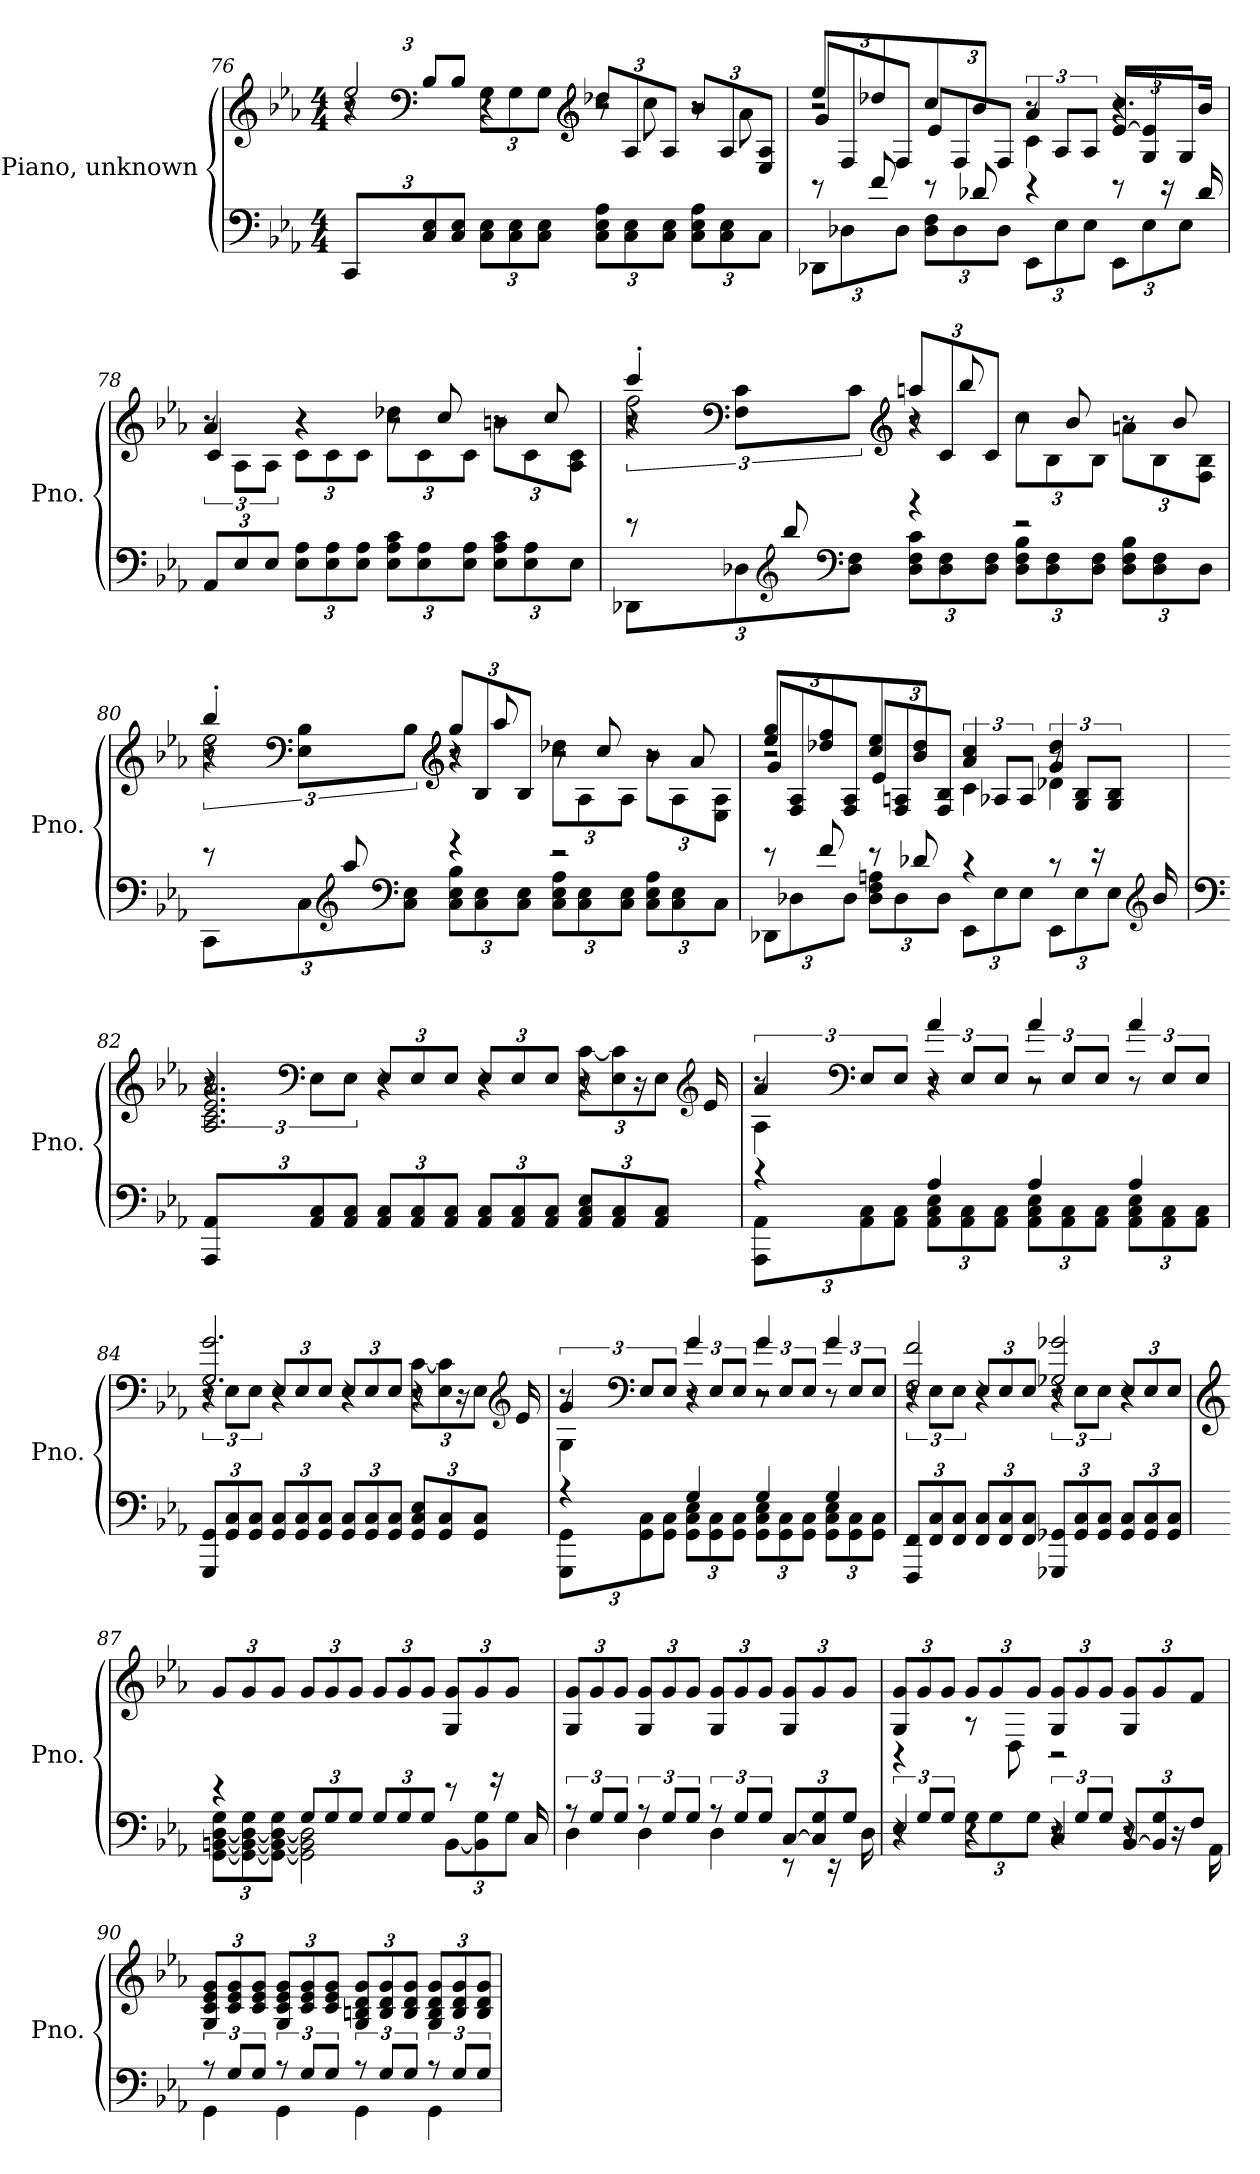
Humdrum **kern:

**kern	**kern
*part1	*part1
*staff2	*staff1
*I"Piano, unknown	*
*I'Pno.	*
*clefF4	*clefG2
*k[b-e-a-]	*k[b-e-a-]
*M4/4	*M4/4
*Xbrackettup	*
=76	=76
*	*^
*	*	*^
12CC/L	2ee-/	4r	12r
*	*clefF4	*	*
12C/ 12E-/	.	.	12B-/L
12C/ 12E-/J	.	.	12B-/J
*	*	*Xbrackettup	*
12C\ 12E-\L	.	12G\L	4r
12C\ 12E-\	.	12G\	.
12C\ 12E-\J	.	12G\J	.
*	*clefG2	*	*
12C\ 12E-\ 12A-\L	2r	8r	12dd-X/L
12C\ 12E-\	.	.	12A-/
.	.	8cc\	.
12C\ 12E-\J	.	.	12A-/J
12C\ 12E-\ 12A-\L	.	8r	12b-/L
12C\ 12E-\	.	.	12A-/
.	.	8a-\	.
12C\J	.	.	12E-/ 12A-/J
!!LO:LB:g=z	!!	!!
=77	=77	=77	=77
*^	*	*	*
8r	12DD-X\L	8ee-/L	2r	12g/L
.	12D-X\	.	.	12F/
8f/	.	8dd-X/	.	.
.	12D-\J	.	.	12F/J
8r	12D-\ 12F\L	8cc/	.	12e-/L
.	12D-\	.	.	12F/
8d-X/	.	8b-/J	.	.
.	12D-\J	.	.	12F/J
*	*	*	*	*brackettup
4r	12EE-\L	4a-/	4c\	12r
.	12E-\	.	.	12A-/L
.	12E-\J	.	.	12A-/J
*	*	*	*	*Xbrackettup
8r	12EE-\L	8.cc/L	4r	[12e-/L
.	12E-\	.	.	12G/ 12e-/]
16r	.	.	.	.
.	12E-\J	.	.	12G/J
16d-/	.	16b-/Jk	.	.
*v	*v	*	*	*
=78	=78	=78	=78
*	*	*brackettup	*
12AA-/L	4a-/	12r	4c/
12E-/	.	12A-\L	.
12E-/J	.	12A-\J	.
*	*	*Xbrackettup	*
12E-\ 12A-\L	4r	12c\L	4r
12E-\ 12A-\	.	12c\	.
12E-\ 12A-\J	.	12c\J	.
12E-\ 12A-\ 12c\L	8r	12dd-X\L	2r
12E-\ 12A-\	.	12c\	.
.	8cc/	.	.
12E-\ 12A-\J	.	12c\J	.
12E-\ 12A-\ 12c\L	8r	12bn\L	.
12E-\ 12A-\	.	12c\	.
.	8cc/	.	.
12E-\J	.	12A-\ 12c\J	.
!!LO:PB:g=z
=79	=79	=79	=79
*^	*	*	*^
*	*	*	*	*	*brackettup
8r	12DD-X\L	4r	2ff\	4ccc'/	12r
*	*	*clefF4	*	*	*
.	12D-X\	.	.	.	12F\ 12c\L
*clefG2	*	*	*	*	*
8bb-/	.	.	.	.	.
*clefF4	*	*	*	*	*
.	12D-\ 12F\J	.	.	.	12c\J
*	*	*clefG2	*	*	*
*	*	*	*	*Xbrackettup	*
4r	12D-\ 12F\ 12c\L	8r	.	12aan/L	4r
.	12D-\ 12F\	.	.	12c/	.
.	.	8bb-/	.	.	.
.	12D-\ 12F\J	.	.	12c/J	.
2r	12D-\ 12F\ 12B-\L	2r	2r	8r	12cc\L
.	12D-\ 12F\	.	.	.	12B-\
.	.	.	.	8b-/	.
.	12D-\ 12F\J	.	.	.	12B-\J
.	12D-\ 12F\ 12B-\L	.	.	8r	12an\L
.	12D-\ 12F\	.	.	.	12B-\
.	.	.	.	8b-/	.
.	12D-\J	.	.	.	12F\ 12B-\J
!!LO:LB:g=z	!!	!!	!!
=80	=80	=80	=80	=80	=80
*	*	*	*	*	*brackettup
8r	12CC\L	4r	2ee-\	4bb-'/	12r
*	*	*clefF4	*	*	*
.	12C\	.	.	.	12E-\ 12B-\L
*clefG2	*	*	*	*	*
8aa-/	.	.	.	.	.
*clefF4	*	*	*	*	*
.	12C\ 12E-\J	.	.	.	12B-\J
*	*	*clefG2	*	*	*
*	*	*	*	*Xbrackettup	*
4r	12C\ 12E-\ 12B-\L	8r	.	12gg/L	4r
.	12C\ 12E-\	.	.	12B-/	.
.	.	8aa-/	.	.	.
.	12C\ 12E-\J	.	.	12B-/J	.
2r	12C\ 12E-\ 12A-\L	2r	2r	8r	12dd-X\L
.	12C\ 12E-\	.	.	.	12A-\
.	.	.	.	8cc/	.
.	12C\ 12E-\J	.	.	.	12A-\J
.	12C\ 12E-\ 12A-\L	.	.	8r	12b-\L
.	12C\ 12E-\	.	.	.	12A-\
.	.	.	.	8a-/	.
.	12C\J	.	.	.	12E-\ 12A-\J
*	*	*	*	*v	*v
!!LO:LB:g=z
=81	=81	=81	=81	=81
8r	12DD-X\L	8ee-/ 8gg/L	2r	12g/L
.	12D-X\	.	.	12F/ 12A-/
8f/	.	8dd-X/ 8ff/	.	.
.	12D-\J	.	.	12F/ 12A-/J
8r	12D-\ 12F\ 12An\L	8cc/ 8ee-/	.	12e-/L
.	12D-\	.	.	12F/ 12An/
8d-X/	.	8b-/ 8dd-/J	.	.
.	12D-\J	.	.	12F/ 12B-/J
*	*	*	*	*brackettup
4r	12EE-\L	4a-/ 4cc/	4c\	12r
.	12E-\	.	.	12A-X/L
.	12E-\J	.	.	12A-/J
8r	12EE-\L	4g/ 4dd-/	4d-X\	12r
.	12E-\	.	.	12G/ 12B-/L
16r	.	.	.	.
.	12E-\J	.	.	12G/ 12B-/J
*clefG2	*	*	*	*
16b-/	.	.	.	.
*v	*v	*	*	*
!!LO:LB:g=z	!!	!!
=82	=82	=82	=82
*clefF4	*	*	*
12AAA-/ 12AA-/L	2.A-/ 2.c/ 2.e-/ 2.a-/	12r	4r
*	*clefF4	*	*
12AA-/ 12C/	.	12E-\L	.
12AA-/ 12C/J	.	12E-\J	.
*	*	*	*Xbrackettup
12AA-/ 12C/L	.	4r	12E-/L
12AA-/ 12C/	.	.	12E-/
12AA-/ 12C/J	.	.	12E-/J
12AA-/ 12C/L	.	4r	12E-/L
12AA-/ 12C/	.	.	12E-/
12AA-/ 12C/J	.	.	12E-/J
12AA-/ 12C/ 12E-/L	4r	[12c\L	8r
12AA-/ 12C/	.	12E-\ 12c\]	.
.	.	.	16r
12AA-/ 12C/J	.	12E-\J	.
*	*clefG2	*	*
.	.	.	16e-/
=83	=83	=83	=83
*^	*	*	*
*	*	*	*	*brackettup
4r	12AAA-\ 12AA-\L	4a-/	4A-\	12r
*	*	*clefF4	*	*
.	12AA-\ 12C\	.	.	12E-/L
.	12AA-\ 12C\J	.	.	12E-/J
4A-/	12AA-\ 12C\ 12E-\L	4a-/	4r	12r
.	12AA-\ 12C\	.	.	12E-/L
.	12AA-\ 12C\J	.	.	12E-/J
4A-/	12AA-\ 12C\ 12E-\L	4a-/	2r	12r
.	12AA-\ 12C\	.	.	12E-/L
.	12AA-\ 12C\J	.	.	12E-/J
4A-/	12AA-\ 12C\ 12E-\L	4a-/	.	12r
.	12AA-\ 12C\	.	.	12E-/L
.	12AA-\ 12C\J	.	.	12E-/J
*v	*v	*	*	*
!!LO:LB:g=z	!!	!!
=84	=84	=84	=84
12GGG/ 12GG/L	2.G/ 2.g/	12r	4r
12GG/ 12C/	.	12E-\L	.
12GG/ 12C/J	.	12E-\J	.
*	*	*	*Xbrackettup
12GG/ 12C/L	.	4r	12E-/L
12GG/ 12C/	.	.	12E-/
12GG/ 12C/J	.	.	12E-/J
12GG/ 12C/L	.	4r	12E-/L
12GG/ 12C/	.	.	12E-/
12GG/ 12C/J	.	.	12E-/J
12GG/ 12C/ 12E-/L	4r	[12c\L	8r
12GG/ 12C/	.	12E-\ 12c\]	.
.	.	.	16r
12GG/ 12C/J	.	12E-\J	.
*	*clefG2	*	*
.	.	.	16e-/
=85	=85	=85	=85
*^	*	*	*
*	*	*	*	*brackettup
4r	12GGG\ 12GG\L	4g/	4G\	12r
*	*	*clefF4	*	*
.	12GG\ 12C\	.	.	12E-/L
.	12GG\ 12C\J	.	.	12E-/J
4G/	12GG\ 12C\ 12E-\L	4g/	4r	12r
.	12GG\ 12C\	.	.	12E-/L
.	12GG\ 12C\J	.	.	12E-/J
4G/	12GG\ 12C\ 12E-\L	4g/	2r	12r
.	12GG\ 12C\	.	.	12E-/L
.	12GG\ 12C\J	.	.	12E-/J
4G/	12GG\ 12C\ 12E-\L	4g/	.	12r
.	12GG\ 12C\	.	.	12E-/L
.	12GG\ 12C\J	.	.	12E-/J
*v	*v	*	*	*
!!LO:LB:g=z	!!	!!
=86	=86	=86	=86
12FFF/ 12FF/L	2F/ 2f/	12r	4r
12FF/ 12C/	.	12E-\L	.
12FF/ 12C/J	.	12E-\J	.
*	*	*	*Xbrackettup
12FF/ 12C/L	.	4r	12E-/L
12FF/ 12C/	.	.	12E-/
12FF/ 12C/J	.	.	12E-/J
*	*	*brackettup	*
12GGG-X/ 12GG-X/L	2G-X/ 2g-X/	12r	4r
12GG-/ 12C/	.	12E-\L	.
12GG-/ 12C/J	.	12E-\J	.
*	*	*	*Xbrackettup
12GG-/ 12C/L	.	4r	12E-/L
12GG-/ 12C/	.	.	12E-/
12GG-/ 12C/J	.	.	12E-/J
*	*v	*v	*v
=87	=87
*	*clefG2
*^	*
4r	[12GG\ [12BBn\ [12D\ 12G\L	12g/L
.	12GG\_ 12BB\_ 12D\_ 12G\	12g/
.	12GG\_ 12BB\_ 12D\_ 12G\J	12g/J
12G/L	2GG\] 2BB\] 2D\]	12g/L
12G/	.	12g/
12G/J	.	12g/J
12G/L	.	12g/L
12G/	.	12g/
12G/J	.	12g/J
8r	[12BB\L	12G/ 12g/L
.	12BB\] 12G\	12g/
16r	.	.
.	12G\J	12g/J
16C/	.	.
!!LO:PB:g=z
=88	=88	=88
*brackettup	*	*
12r	4D\	12G/ 12g/L
12G/L	.	12g/
12G/J	.	12g/J
12r	4D\	12G/ 12g/L
12G/L	.	12g/
12G/J	.	12g/J
12r	4D\	12G/ 12g/L
12G/L	.	12g/
12G/J	.	12g/J
*Xbrackettup	*	*
[12C/L	8r	12G/ 12g/L
12C/] 12G/	.	12g/
.	16r	.
12G/J	.	12g/J
.	16D\	.
*v	*v	*
=89	=89
*brackettup	*
*^	*^
*	*^	*	*
12r	4r	2E-/	12G/ 12g/L	4r
12G/L	.	.	12g/	.
12G/J	.	.	12g/J	.
*	*Xbrackettup	*	*	*
4r	12G\L	.	12g/L	8r
.	12G\	.	12g/	.
.	.	.	.	8D\
.	12G\J	.	12g/J	.
*brackettup	*	*	*	*
12r	4r	4C/	12G/ 12g/L	2r
12G/L	.	.	12g/	.
12G/J	.	.	12g/J	.
*Xbrackettup	*	*	*	*
[12BB-/L	8r	4r	12G/ 12g/L	.
12BB-/] 12G/	.	.	12g/	.
.	16r	.	.	.
12F/J	.	.	12f/J	.
.	16AA-\	.	.	.
*v	*v	*v	*	*
*	*v	*v
!!LO:LB:g=z
=90	=90
*brackettup	*
*^	*
12r	4GG\	12G/ 12c/ 12e-/ 12g/L
12G/L	.	12c/ 12e-/ 12g/
12G/J	.	12c/ 12e-/ 12g/J
12r	4GG\	12G/ 12c/ 12e-/ 12g/L
12G/L	.	12c/ 12e-/ 12g/
12G/J	.	12c/ 12e-/ 12g/J
12r	4GG\	12G/ 12Bn/ 12d/ 12g/L
12G/L	.	12B/ 12d/ 12g/
12G/J	.	12B/ 12d/ 12g/J
12r	4GG\	12G/ 12B/ 12d/ 12g/L
12G/L	.	12B/ 12d/ 12g/
12G/J	.	12B/ 12d/ 12g/J
*v	*v	*
=	=
*-	*-
